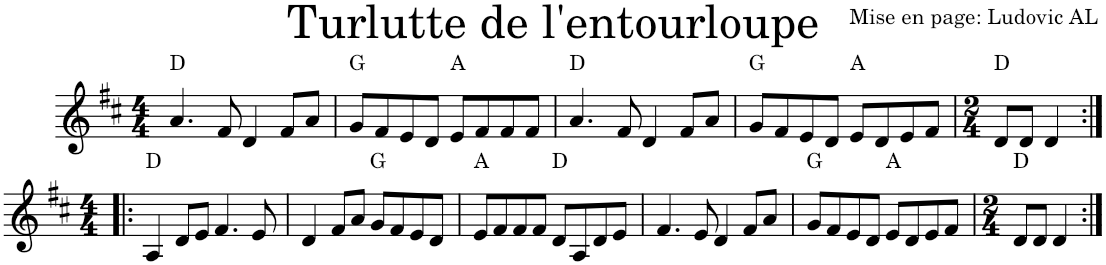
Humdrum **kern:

**kern	**harte
*part1	*part1
*staff1	*
*I"Voice	*
*I'V	*
*clefG2	*
*k[f#c#]	*
*M4/4	*
=1	=1
4.a/	D:maj
8f#/	.
4d/	.
8f#/L	.
8a/J	.
=2	=2
8g/L	G:maj
8f#/	.
8e/	.
8d/J	.
8e/L	A:maj
8f#/	.
8f#/	.
8f#/J	.
=3	=3
4.a/	D:maj
8f#/	.
4d/	.
8f#/L	.
8a/J	.
=4	=4
8g/L	G:maj
8f#/	.
8e/	.
8d/J	.
8e/L	A:maj
8d/	.
8e/	.
8f#/J	.
=5	=5
*M2/4	*
8d/L	D:maj
8d/J	.
4d/	.
!!LO:LB:g=z
=6:|!|:	=6:|!|:
*M4/4	*
4A/	D:maj
8d/L	.
8e/J	.
4.f#/	.
8e/	.
=7	=7
4d/	.
8f#/L	.
8a/J	.
8g/L	G:maj
8f#/	.
8e/	.
8d/J	.
=8	=8
8e/L	A:maj
8f#/	.
8f#/	.
8f#/J	.
8d/L	D:maj
8A/	.
8d/	.
8e/J	.
=9	=9
4.f#/	.
8e/	.
4d/	.
8f#/L	.
8a/J	.
=10	=10
8g/L	G:maj
8f#/	.
8e/	.
8d/J	.
8e/L	A:maj
8d/	.
8e/	.
8f#/J	.
=11	=11
*M2/4	*
8d/L	D:maj
8d/J	.
4d/	.
=:|!	=:|!
*-	*-
